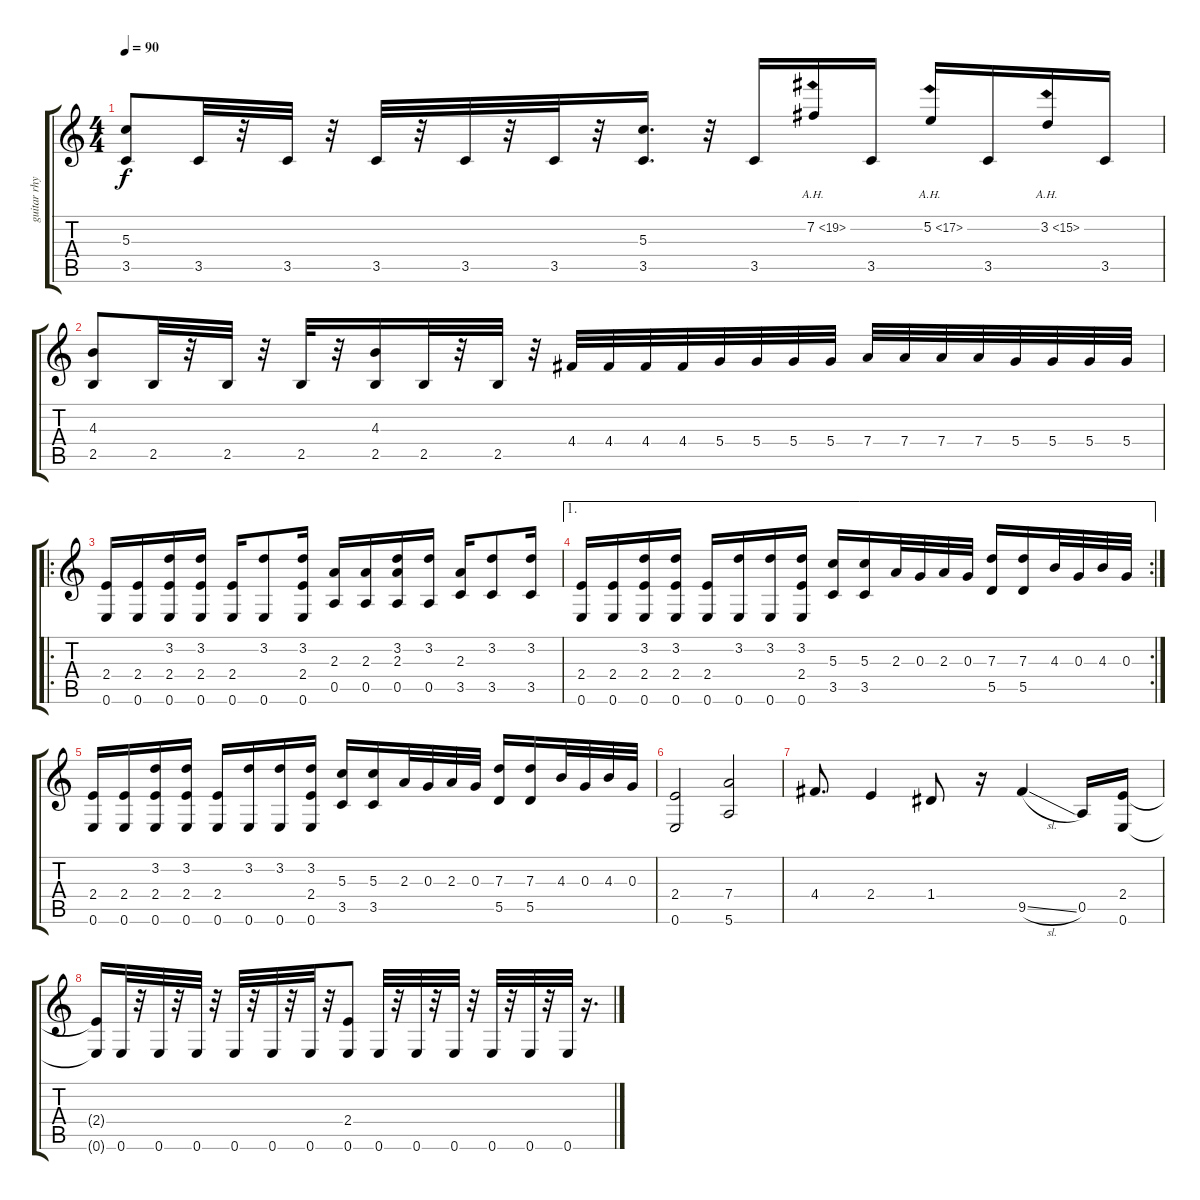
\track ("guitar rhythm right" "guitar rhy") {instrument distortionguitar}
\staff {score tabs}
\tuning (E4 B3 G3 D3 A2 E2) {hide}
\ts (4 4)
\tempo 90
\clef g2
\ks c
(5.3 3.5).8{dy f} 3.5.32 r.32 3.5.32 r.32 3.5.32 r.32 3.5.32 r.32 3.5.32 r.32 (5.3 3.5).16{d} r.32 3.5.16 7.2{ah 12}.16 3.5.16 5.2{ah 12}.16 3.5.16 3.2{ah 12}.16 3.5.16 |
(4.3 2.5).8 2.5.32 r.32 2.5.32 r.32 2.5.32 r.32 (4.3 2.5).16 2.5.32 r.32 2.5.32 r.32 4.4.32 4.4.32 4.4.32 4.4.32 5.4.32 5.4.32 5.4.32 5.4.32 7.4.32 7.4.32 7.4.32 7.4.32 5.4.32 5.4.32 5.4.32 5.4.32 |
\ro
(2.4 0.6).16 (2.4 0.6).16 (3.2 2.4 0.6).16 (3.2 2.4 0.6).16 (2.4 0.6).16 (3.2 0.6).8 (3.2 2.4 0.6).16 (2.3 0.5).16 (2.3 0.5).16 (3.2 2.3 0.5).16 (3.2 0.5).16 (2.3 3.5).16 (3.2 3.5).8 (3.2 3.5).16 |
\ae 1
\rc 2
(2.4 0.6).16 (2.4 0.6).16 (3.2 2.4 0.6).16 (3.2 2.4 0.6).16 (2.4 0.6).16 (3.2 0.6).16 (3.2 0.6).16 (3.2 2.4 0.6).16 (5.3 3.5).16 (5.3 3.5).16 2.3.32 0.3.32 2.3.32 0.3.32 (7.3 5.5).16 (7.3 5.5).16 4.3.32 0.3.32 4.3.32 0.3.32 |
(2.4 0.6).16 (2.4 0.6).16 (3.2 2.4 0.6).16 (3.2 2.4 0.6).16 (2.4 0.6).16 (3.2 0.6).16 (3.2 0.6).16 (3.2 2.4 0.6).16 (5.3 3.5).16 (5.3 3.5).16 2.3.32 0.3.32 2.3.32 0.3.32 (7.3 5.5).16 (7.3 5.5).16 4.3.32 0.3.32 4.3.32 0.3.32 |
(2.4 0.6).2 (7.4 5.6).2 |
4.4.8{d} 2.4.4 1.4.8 r.16 9.5{sl}.4 0.5.16 (2.4 0.6).16 |
(2.4{t} 0.6{t}).16 0.6.32 r.32 0.6.32 r.32 0.6.32 r.32 0.6.32 r.32 0.6.32 r.32 0.6.32 r.32 (2.4 0.6).8 0.6.32 r.32 0.6.32 r.32 0.6.32 r.32 0.6.32 r.32 0.6.32 r.32 0.6.32 r.16{d}
